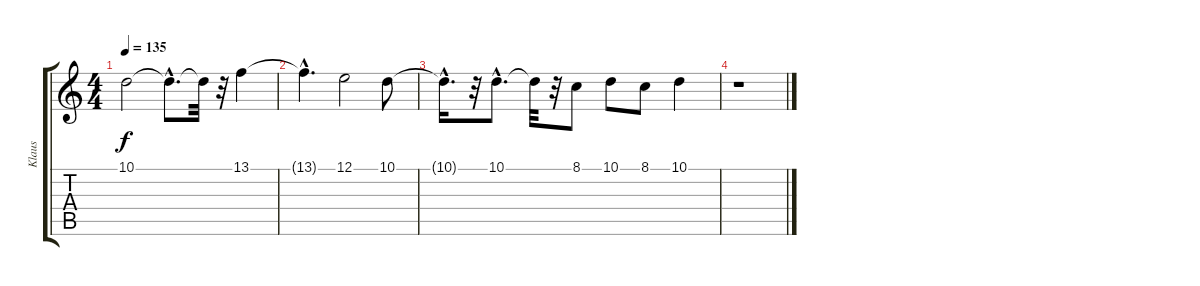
\track ("Klaus" "Klaus") {instrument lead6voice}
\staff {score tabs}
\tuning (E4 B3 G3 D3 A2 E2) {hide}
\ts (4 4)
\tempo 135
\clef g2
\ks c
10.1{t}.2{dy f} 10.1{hac t}.8{d} 10.1{t}.32 r.32 13.1.4 |
13.1{hac t}.4{d} 12.1.2 10.1.8 |
10.1{hac t}.16{d} r.32 10.1{hac}.8{d} 10.1{t}.32 r.32 8.1.8 10.1.8 8.1.8 10.1.4 |
r.1
